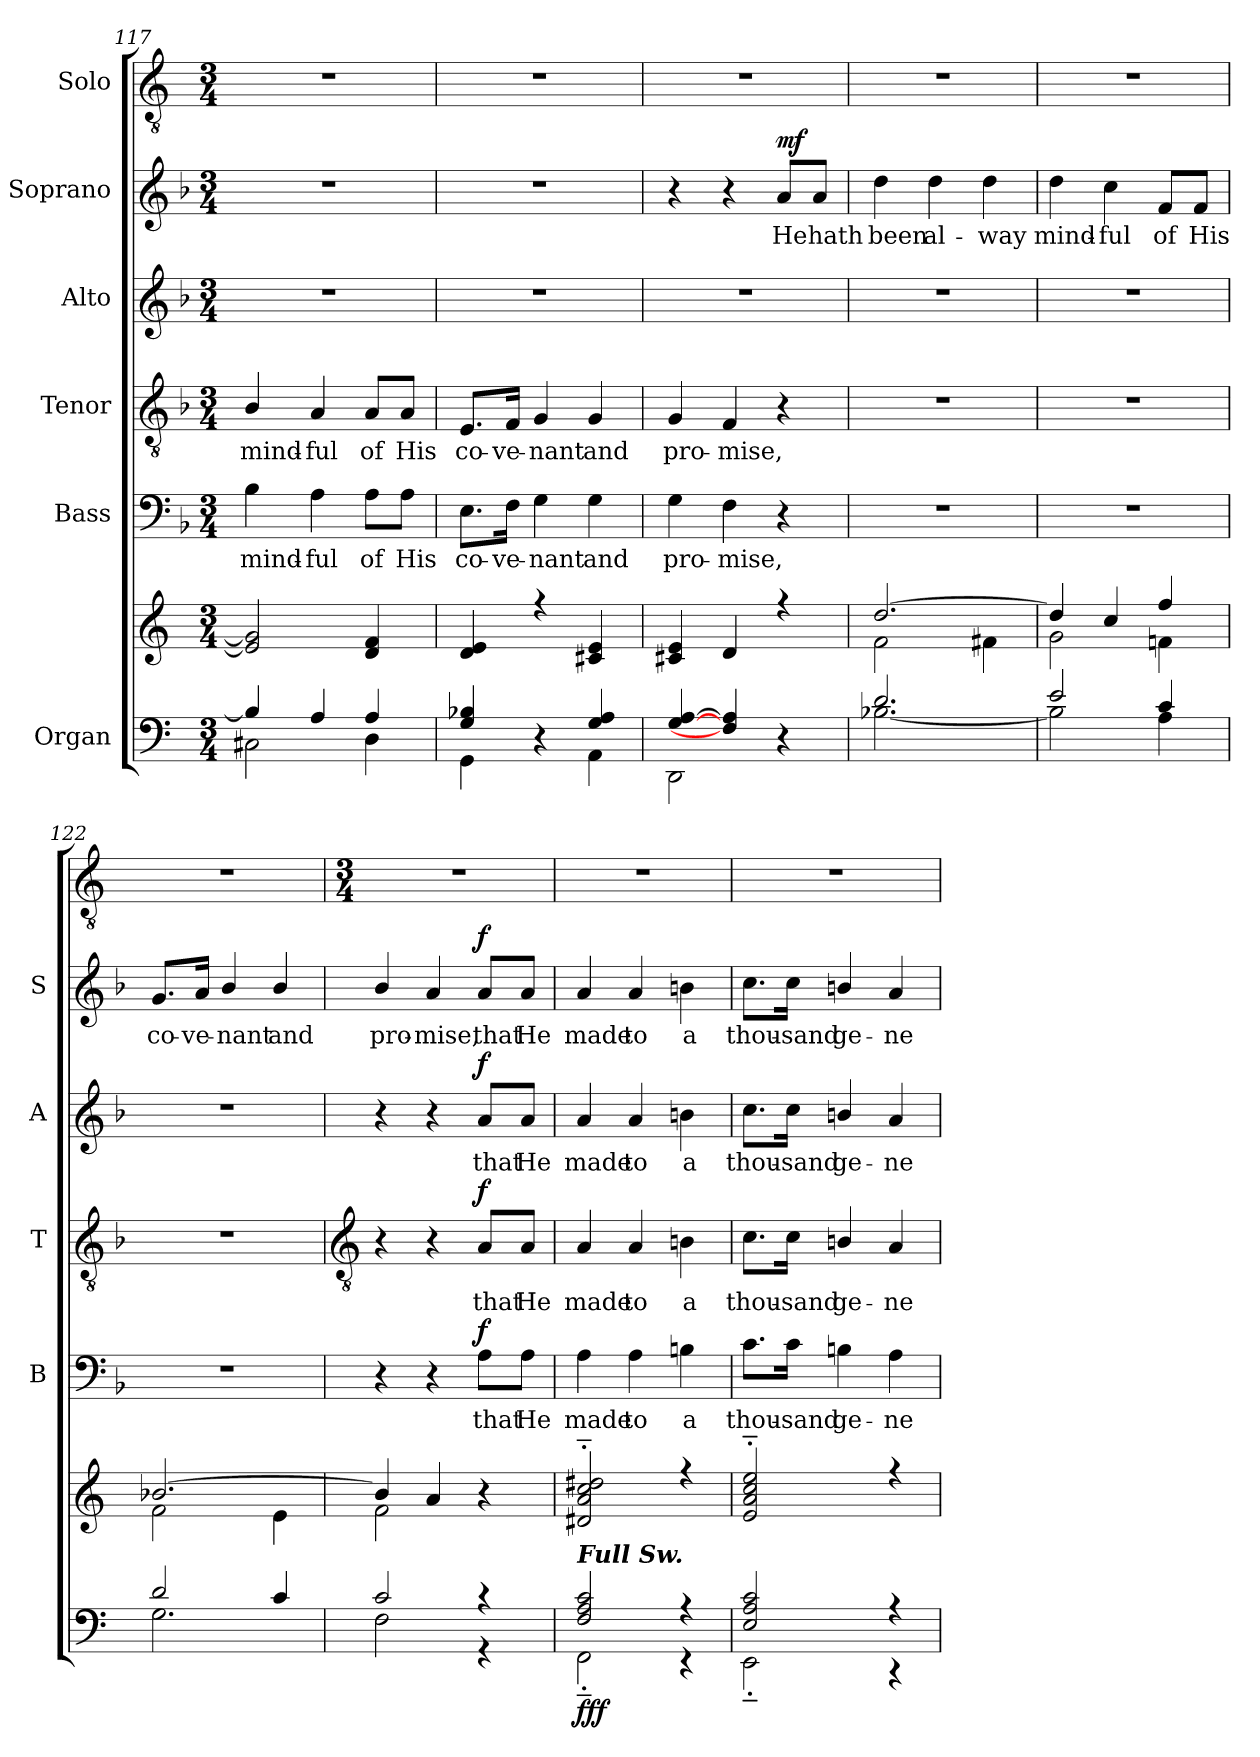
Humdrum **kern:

**kern	**kern	**dynam	**kern	**text	**dynam	**kern	**text	**dynam	**kern	**text	**dynam	**kern	**text	**dynam	**kern
*part6	*part6	*part6	*part5	*part5	*part5	*part4	*part4	*part4	*part3	*part3	*part3	*part2	*part2	*part2	*part1
*staff7	*staff6	*staff6/7	*staff5	*staff5	*staff5	*staff4	*staff4	*staff4	*staff3	*staff3	*staff3	*staff2	*staff2	*staff2	*staff1
*I"Organ	*	*	*I"Bass	*	*	*I"Tenor	*	*	*I"Alto	*	*	*I"Soprano	*	*	*I"Solo
*	*	*	*I'B	*	*	*I'T	*	*	*I'A	*	*	*I'S	*	*	*
!!LO:LB:g=z
*clefF4	*clefG2	*	*clefF4	*	*	*clefGv2	*	*	*clefG2	*	*	*clefG2	*	*	*clefGv2
*k[]	*k[]	*	*k[b-]	*	*	*k[b-]	*	*	*k[b-]	*	*	*k[b-]	*	*	*k[]
*C:	*C:	*	*F:	*	*	*F:	*	*	*F:	*	*	*F:	*	*	*C:
*M3/4	*M3/4	*	*M3/4	*	*	*M3/4	*	*	*M3/4	*	*	*M3/4	*	*	*M3/4
=117	=117	=117	=117	=117	=117	=117	=117	=117	=117	=117	=117	=117	=117	=117	=117
*^	*^	*	*	*	*	*	*	*	*	*	*	*	*	*	*
!	!	!	!	!	!	!LO:LY:b	!	!	!LO:LY:b	!	!LO:N:vis=1	!	!	!LO:N:vis=1	!	!	!
4B-/]	2C#X\	2e/] 2g/]	2.ryy	.	4B-	mind-	.	4B-/	mind-	.	2.r	.	.	2.r	.	.	2.r
!	!	!	!	!	!	!LO:LY:b	!	!	!LO:LY:b	!	!	!	!	!	!	!	!
4A/	.	.	.	.	4A	-ful	.	4A	-ful	.	.	.	.	.	.	.	.
!	!	!	!	!	!	!LO:LY:b	!	!	!LO:LY:b	!	!	!	!	!	!	!	!
4A/	4D\	4d/ 4f/	.	.	8A\L	of	.	8A/L	of	.	.	.	.	.	.	.	.
!	!	!	!	!	!	!LO:LY:b	!	!	!LO:LY:b	!	!	!	!	!	!	!	!
.	.	.	.	.	8A\J	His	.	8A/J	His	.	.	.	.	.	.	.	.
=118	=118	=118	=118	=118	=118	=118	=118	=118	=118	=118	=118	=118	=118	=118	=118	=118	=118
!	!	!	!	!	!	!LO:LY:b	!	!	!LO:LY:b	!	!LO:N:vis=1	!	!	!LO:N:vis=1	!	!	!
4G/ 4B-X/	4GG\	4d/ 4e/	2.ryy	.	8.E\L	co-	.	8.E/L	co-	.	2.r	.	.	2.r	.	.	2.r
!	!	!	!	!	!	!LO:LY:b	!	!	!LO:LY:b	!	!	!	!	!	!	!	!
.	.	.	.	.	16F\Jk	-ve-	.	16F/Jk	-ve-	.	.	.	.	.	.	.	.
!	!	!	!	!	!	!LO:LY:b	!	!	!LO:LY:b	!	!	!	!	!	!	!	!
4r	4ryy	4r	.	.	4G	-nant	.	4G	-nant	.	.	.	.	.	.	.	.
!	!	!	!	!	!	!LO:LY:b	!	!	!LO:LY:b	!	!	!	!	!	!	!	!
4G/ 4A/	4AA\	4c#X/ 4e/	.	.	4G	and	.	4G	and	.	.	.	.	.	.	.	.
=119	=119	=119	=119	=119	=119	=119	=119	=119	=119	=119	=119	=119	=119	=119	=119	=119	=119
!	!	!	!	!	!	!LO:LY:b	!	!	!LO:LY:b	!	!LO:N:vis=1	!	!	!	!	!	!
[4G/ [4A/	2DD\	4c#X/ 4e/	2.ryy	.	4G	pro-	.	4G	pro-	.	2.r	.	.	4r	.	.	2.r
!	!	!	!	!	!	!LO:LY:b	!	!	!LO:LY:b	!	!	!	!	!	!	!	!
4F/] 4A/]	.	4d/	.	.	4F	-mise,	.	4F	-mise,	.	.	.	.	4r	.	.	.
!	!	!	!	!	!	!	!	!	!	!	!	!	!	!	!LO:LY:b	!LO:DY:b	!
4r	4ryy	4r	.	.	4r	.	.	4r	.	.	.	.	.	8a/L	He	mf	.
!	!	!	!	!	!	!	!	!	!	!	!	!	!	!	!LO:LY:b	!	!
.	.	.	.	.	.	.	.	.	.	.	.	.	.	8a/J	hath	.	.
=120	=120	=120	=120	=120	=120	=120	=120	=120	=120	=120	=120	=120	=120	=120	=120	=120	=120
!	!	!	!	!	!LO:N:vis=1	!	!	!LO:N:vis=1	!	!	!LO:N:vis=1	!	!	!	!LO:LY:b	!	!
2.d/	[2.B-X\	[2.dd/	2f\	.	2.r	.	.	2.r	.	.	2.r	.	.	4dd	been	.	2.r
!	!	!	!	!	!	!	!	!	!	!	!	!	!	!	!LO:LY:b	!	!
.	.	.	.	.	.	.	.	.	.	.	.	.	.	4dd	al-	.	.
!	!	!	!	!	!	!	!	!	!	!	!	!	!	!	!LO:LY:b	!	!
.	.	.	4f#X\	.	.	.	.	.	.	.	.	.	.	4dd	-way	.	.
=121	=121	=121	=121	=121	=121	=121	=121	=121	=121	=121	=121	=121	=121	=121	=121	=121	=121
!	!	!	!	!	!LO:N:vis=1	!	!	!LO:N:vis=1	!	!	!LO:N:vis=1	!	!	!	!LO:LY:b	!	!
2e/	2B-\]	4dd/]	2g\	.	2.r	.	.	2.r	.	.	2.r	.	.	4dd	mind-	.	2.r
!	!	!	!	!	!	!	!	!	!	!	!	!	!	!	!LO:LY:b	!	!
.	.	4cc/	.	.	.	.	.	.	.	.	.	.	.	4cc	-ful	.	.
!	!	!	!	!	!	!	!	!	!	!	!	!	!	!	!LO:LY:b	!	!
4c/	4A\	4ff/	4fn\	.	.	.	.	.	.	.	.	.	.	8f/L	of	.	.
!	!	!	!	!	!	!	!	!	!	!	!	!	!	!	!LO:LY:b	!	!
.	.	.	.	.	.	.	.	.	.	.	.	.	.	8f/J	His	.	.
=122	=122	=122	=122	=122	=122	=122	=122	=122	=122	=122	=122	=122	=122	=122	=122	=122	=122
!	!	!	!	!	!LO:N:vis=1	!	!	!LO:N:vis=1	!	!	!LO:N:vis=1	!	!	!	!LO:LY:b	!	!
2d/	2.G\	[2.b-X/	2f\	.	2.r	.	.	2.r	.	.	2.r	.	.	8.g/L	co-	.	2.r
!	!	!	!	!	!	!	!	!	!	!	!	!	!	!	!LO:LY:b	!	!
.	.	.	.	.	.	.	.	.	.	.	.	.	.	16a/Jk	-ve-	.	.
!	!	!	!	!	!	!	!	!	!	!	!	!	!	!	!LO:LY:b	!	!
.	.	.	.	.	.	.	.	.	.	.	.	.	.	4b-/	-nant	.	.
!	!	!	!	!	!	!	!	!	!	!	!	!	!	!	!LO:LY:b	!	!
4c/	.	.	4e\	.	.	.	.	.	.	.	.	.	.	4b-/	and	.	.
!!LO:LB:g=z
=123	=123	=123	=123	=123	=123	=123	=123	=123	=123	=123	=123	=123	=123	=123	=123	=123	=123
*	*	*	*	*	*	*	*	*clefGv2	*	*	*	*	*	*	*	*	*
*	*	*	*	*	*	*	*	*	*	*	*	*	*	*	*	*	*M3/4
!	!	!	!	!	!	!	!	!	!	!	!	!	!	!	!LO:LY:b	!	!
2c/	2F\	4b-/]	2f\	.	4r	.	.	4r	.	.	4r	.	.	4b-/	pro-	.	2.r
!	!	!	!	!	!	!	!	!	!	!	!	!	!	!	!LO:LY:b	!	!
.	.	4a	.	.	4r	.	.	4r	.	.	4r	.	.	4a	-mise,	.	.
!	!	!	!	!	!	!LO:LY:b	!LO:DY:b	!	!LO:LY:b	!LO:DY:b	!	!LO:LY:b	!LO:DY:b	!	!LO:LY:b	!LO:DY:b	!
4r	4r	4r	4ryy	.	8A\L	that	f	8A/L	that	f	8a/L	that	f	8a/L	that	f	.
!	!	!	!	!	!	!LO:LY:b	!	!	!LO:LY:b	!	!	!LO:LY:b	!	!	!LO:LY:b	!	!
.	.	.	.	.	8A\J	He	.	8A/J	He	.	8a/J	He	.	8a/J	He	.	.
=124	=124	=124	=124	=124	=124	=124	=124	=124	=124	=124	=124	=124	=124	=124	=124	=124	=124
!LO:TX:a:Bi:t=Full Sw.	!	!	!	!	!	!	!	!	!	!	!	!	!	!	!	!	!
!	!	!	!	!LO:DY:b=2	!	!LO:LY:b	!	!	!LO:LY:b	!	!	!LO:LY:b	!	!	!LO:LY:b	!	!
!	!	!	!	!LO:DY:n=1:b=2	!	!	!	!	!	!	!	!	!	!	!	!	!
!	!	!	!	!LO:DY:n=2:b	!	!	!	!	!	!	!	!	!	!	!	!	!
2F/ 2A/ 2c/	2FF'~\	2d#X'~ 2a'~ 2cc'~ 2dd#X'~	2.ryy	f f f	4A	made	.	4A	made	.	4a	made	.	4a	made	.	2.r
!	!	!	!	!	!	!LO:LY:b	!	!	!LO:LY:b	!	!	!LO:LY:b	!	!	!LO:LY:b	!	!
.	.	.	.	.	4A	to	.	4A	to	.	4a	to	.	4a	to	.	.
!	!	!	!	!	!	!LO:LY:b	!	!	!LO:LY:b	!	!	!LO:LY:b	!	!	!LO:LY:b	!	!
4r	4r	4r	.	.	4Bn	a	.	4Bn	a	.	4bn	a	.	4bn	a	.	.
=125	=125	=125	=125	=125	=125	=125	=125	=125	=125	=125	=125	=125	=125	=125	=125	=125	=125
!	!	!	!	!	!	!LO:LY:b	!	!	!LO:LY:b	!	!	!LO:LY:b	!	!	!LO:LY:b	!	!
2E/ 2A/ 2c/	2EE'~\	2e'~ 2a'~ 2cc'~ 2ee'~	2.ryy	.	8.c\L	thou-	.	8.c\L	thou-	.	8.cc\L	thou-	.	8.cc\L	thou-	.	2.r
!	!	!	!	!	!	!LO:LY:b	!	!	!LO:LY:b	!	!	!LO:LY:b	!	!	!LO:LY:b	!	!
.	.	.	.	.	16c\Jk	-sand	.	16c\Jk	-sand	.	16cc\Jk	-sand	.	16cc\Jk	-sand	.	.
!	!	!	!	!	!	!LO:LY:b	!	!	!LO:LY:b	!	!	!LO:LY:b	!	!	!LO:LY:b	!	!
.	.	.	.	.	4Bn	ge-	.	4Bn/	ge-	.	4bn/	ge-	.	4bn/	ge-	.	.
!	!	!	!	!	!	!LO:LY:b	!	!	!LO:LY:b	!	!	!LO:LY:b	!	!	!LO:LY:b	!	!
4r	4r	4r	.	.	4A	-ne-	.	4A	-ne-	.	4a	-ne-	.	4a	-ne-	.	.
*v	*v	*	*	*	*	*	*	*	*	*	*	*	*	*	*	*	*
*	*v	*v	*	*	*	*	*	*	*	*	*	*	*	*	*	*
=	=	=	=	=	=	=	=	=	=	=	=	=	=	=	=
*-	*-	*-	*-	*-	*-	*-	*-	*-	*-	*-	*-	*-	*-	*-	*-
